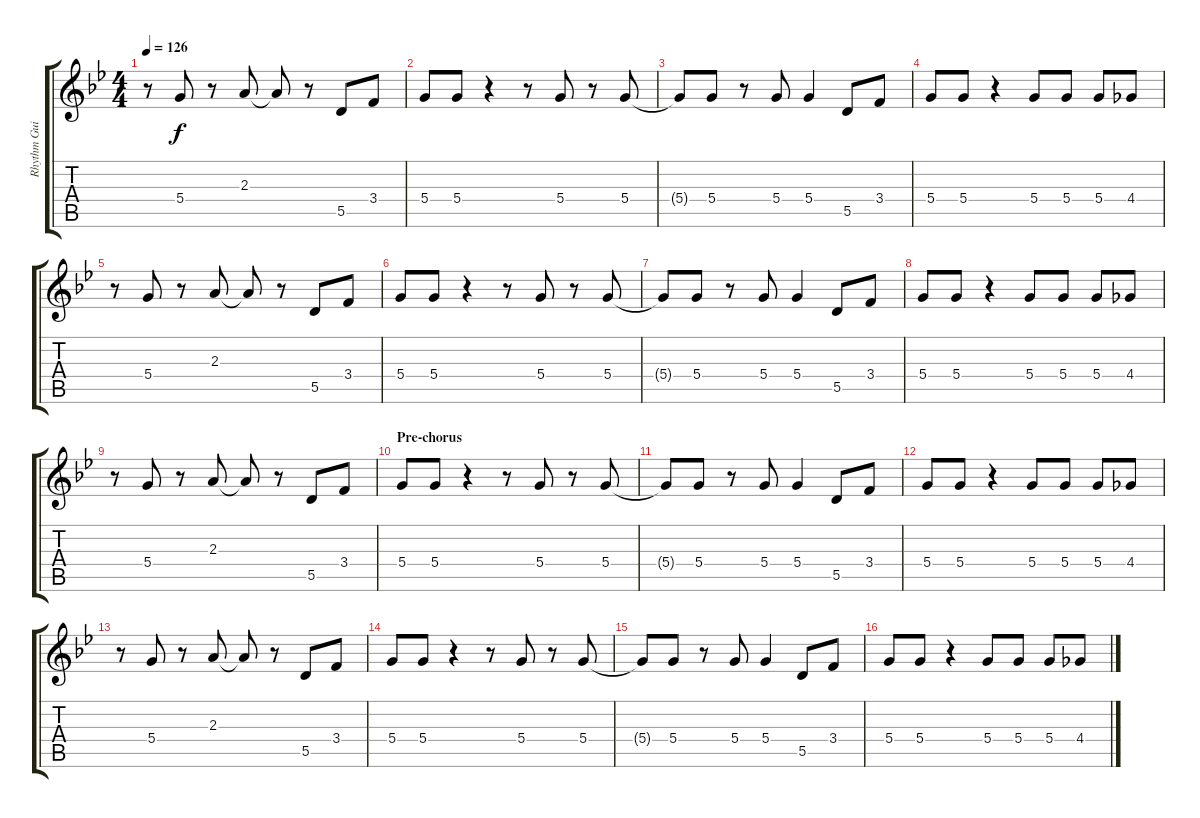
\track ("Rhythm Guitar" "Rhythm Gui") {instrument electricguitarmuted}
\staff {score tabs}
\tuning (E4 B3 G3 D3 A2 E2) {hide}
\ts (4 4)
\tempo 126
\clef g2
\ks bb
r.8{dy f} 5.4.8 r.8 2.3.8 2.3{t}.8 r.8 5.5.8 3.4.8 |
5.4.8 5.4.8 r.4 r.8 5.4.8 r.8 5.4.8 |
5.4{t}.8 5.4.8 r.8 5.4.8 5.4.4 5.5.8 3.4.8 |
5.4.8 5.4.8 r.4 5.4.8 5.4.8 5.4.8 4.4.8 |
r.8 5.4.8 r.8 2.3.8 2.3{t}.8 r.8 5.5.8 3.4.8 |
5.4.8 5.4.8 r.4 r.8 5.4.8 r.8 5.4.8 |
5.4{t}.8 5.4.8 r.8 5.4.8 5.4.4 5.5.8 3.4.8 |
5.4.8 5.4.8 r.4 5.4.8 5.4.8 5.4.8 4.4.8 |
r.8 5.4.8 r.8 2.3.8 2.3{t}.8 r.8 5.5.8 3.4.8 |
\section ("" "Pre-chorus")
5.4.8 5.4.8 r.4 r.8 5.4.8 r.8 5.4.8 |
5.4{t}.8 5.4.8 r.8 5.4.8 5.4.4 5.5.8 3.4.8 |
5.4.8 5.4.8 r.4 5.4.8 5.4.8 5.4.8 4.4.8 |
r.8 5.4.8 r.8 2.3.8 2.3{t}.8 r.8 5.5.8 3.4.8 |
5.4.8 5.4.8 r.4 r.8 5.4.8 r.8 5.4.8 |
5.4{t}.8 5.4.8 r.8 5.4.8 5.4.4 5.5.8 3.4.8 |
5.4.8 5.4.8 r.4 5.4.8 5.4.8 5.4.8 4.4.8
